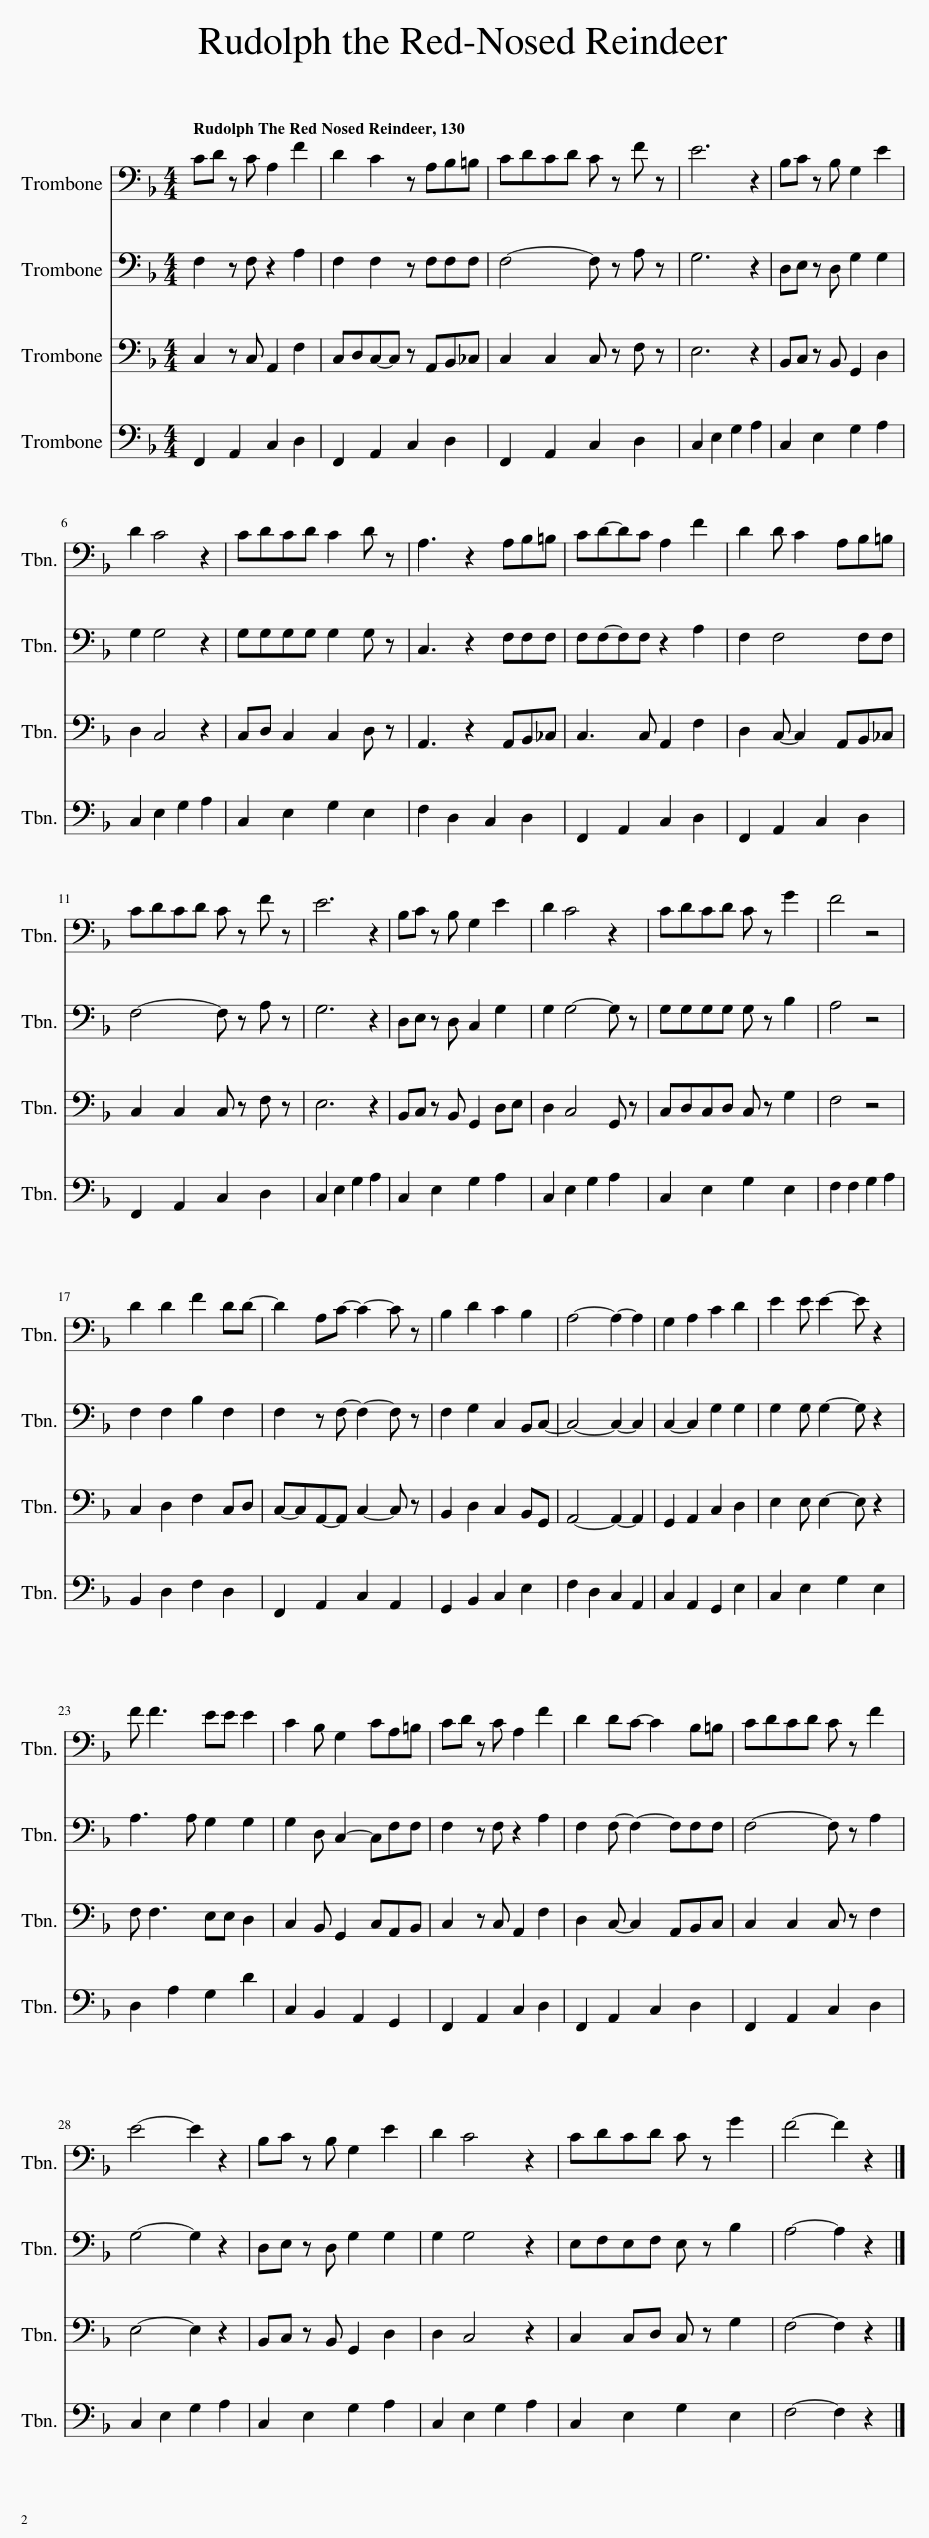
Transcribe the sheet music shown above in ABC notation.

X:1
%%score 1 2 3 4
L:1/8
M:4/4
I:linebreak $
K:F
V:1 bass
V:2 bass
V:3 bass
V:4 bass
V:1
 CD z C A,2 F2 | D2 C2 z A,B,=B, | CDCD C z F z | E6 z2 | B,C z B, G,2 E2 |$ %5
 D2 C4 z2 | CDCD C2 D z | A,3 z2 A,B,=B, | CD-DC A,2 F2 | D2 D C2 A,B,=B, |$ %10
 CDCD C z F z | E6 z2 | B,C z B, G,2 E2 | D2 C4 z2 | CDCD C z G2 | %15
 F4 z4 |$ D2 D2 F2 DD- | D2 A,C- C2- C z | B,2 D2 C2 B,2 | A,4- A,2- A,2 | %20
 G,2 A,2 C2 D2 | E2 E E2- E z2 |$ F F3 EE E2 | C2 B, G,2 CA,=B, | CD z C A,2 F2 | %25
 D2 DC- C2 B,=B, | CDCD C z F2 |$ E4- E2 z2 | B,C z B, G,2 E2 | D2 C4 z2 | %30
 CDCD C z G2 | F4- F2 z2 |] %32
V:2
 F,2 z F, z2 A,2 | F,2 F,2 z F,F,F, | F,4- F, z A, z | G,6 z2 | D,E, z D, G,2 G,2 |$ %5
 G,2 G,4 z2 | G,G,G,G, G,2 G, z | C,3 z2 F,F,F, | F,F,-F,F, z2 A,2 | F,2 F,4 F,F, |$ %10
 F,4- F, z A, z | G,6 z2 | D,E, z D, C,2 G,2 | G,2 G,4- G, z | G,G,G,G, G, z B,2 | %15
 A,4 z4 |$ F,2 F,2 B,2 F,2 | F,2 z F,- F,2- F, z | F,2 G,2 C,2 B,,C,- | C,4- C,2- C,2 | %20
 C,2- C,2 G,2 G,2 | G,2 G, G,2- G, z2 |$ A,3 A, G,2 G,2 | G,2 D, C,2- C,F,F, | F,2 z F, z2 A,2 | %25
 F,2 F,- F,2- F,F,F, | F,4- F, z A,2 |$ G,4- G,2 z2 | D,E, z D, G,2 G,2 | G,2 G,4 z2 | %30
 E,F,E,F, E, z B,2 | A,4- A,2 z2 |] %32
V:3
 C,2 z C, A,,2 F,2 | C,D,C,-C, z A,,B,,_C, | C,2 C,2 C, z F, z | E,6 z2 | B,,C, z B,, G,,2 D,2 |$ %5
 D,2 C,4 z2 | C,D, C,2 C,2 D, z | A,,3 z2 A,,B,,_C, | C,3 C, A,,2 F,2 | D,2 C,- C,2 A,,B,,_C, |$ %10
 C,2 C,2 C, z F, z | E,6 z2 | B,,C, z B,, G,,2 D,E, | D,2 C,4 G,, z | C,D,C,D, C, z G,2 | %15
 F,4 z4 |$ C,2 D,2 F,2 C,D, | C,-C,A,,-A,, C,2- C, z | B,,2 D,2 C,2 B,,G,, | A,,4- A,,2- A,,2 | %20
 G,,2 A,,2 C,2 D,2 | E,2 E, E,2- E, z2 |$ F, F,3 E,E, D,2 | C,2 B,, G,,2 C,A,,B,, | C,2 z C, A,,2 F,2 | %25
 D,2 C,- C,2 A,,B,,C, | C,2 C,2 C, z F,2 |$ E,4- E,2 z2 | B,,C, z B,, G,,2 D,2 | D,2 C,4 z2 | %30
 C,2 C,D, C, z G,2 | F,4- F,2 z2 |] %32
V:4
 F,,2 A,,2 C,2 D,2 | F,,2 A,,2 C,2 D,2 | F,,2 A,,2 C,2 D,2 | C,2 E,2 G,2 A,2 | C,2 E,2 G,2 A,2 |$ %5
 C,2 E,2 G,2 A,2 | C,2 E,2 G,2 E,2 | F,2 D,2 C,2 D,2 | F,,2 A,,2 C,2 D,2 | F,,2 A,,2 C,2 D,2 |$ %10
 F,,2 A,,2 C,2 D,2 | C,2 E,2 G,2 A,2 | C,2 E,2 G,2 A,2 | C,2 E,2 G,2 A,2 | C,2 E,2 G,2 E,2 | %15
 F,2 F,2 G,2 A,2 |$ B,,2 D,2 F,2 D,2 | F,,2 A,,2 C,2 A,,2 | G,,2 B,,2 C,2 E,2 | F,2 D,2 C,2 A,,2 | %20
 C,2 A,,2 G,,2 E,2 | C,2 E,2 G,2 E,2 |$ D,2 A,2 G,2 D2 | C,2 B,,2 A,,2 G,,2 | F,,2 A,,2 C,2 D,2 | %25
 F,,2 A,,2 C,2 D,2 | F,,2 A,,2 C,2 D,2 |$ C,2 E,2 G,2 A,2 | C,2 E,2 G,2 A,2 | C,2 E,2 G,2 A,2 | %30
 C,2 E,2 G,2 E,2 | F,4- F,2 z2 |] %32
